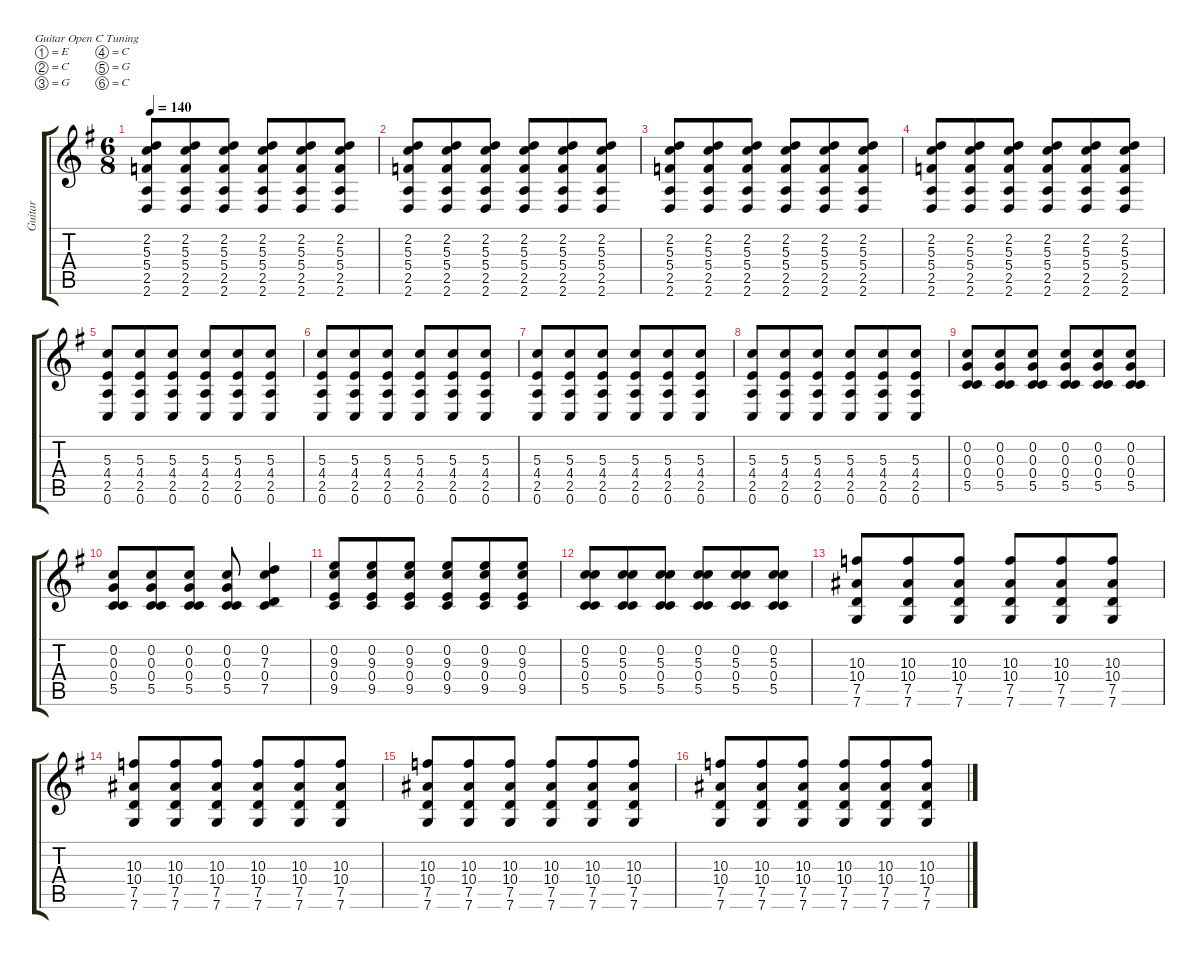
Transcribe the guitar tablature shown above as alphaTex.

\defaultSystemsLayout 8
\hideDynamics
\bracketExtendMode groupsimilarinstruments
\firstSystemTrackNameMode fullname
\otherSystemsTrackNameOrientation horizontal
\track ("Guitar" "s.guit.") {instrument acousticguitarsteel}
\staff {score tabs}
\tuning (E4 C4 G3 C3 G2 C2)
\ts (6 8)
\tempo 140
\clef g2
\ks g
(2.2{acc forcenatural} 5.3{acc forcenatural} 5.4{acc forcenatural} 2.5{acc forcenatural} 2.6{acc forcenatural}).8{dy f beam Up} (2.2{acc forcenatural} 5.3{acc forcenatural} 5.4{acc forcenatural} 2.5{acc forcenatural} 2.6{acc forcenatural}).8{dy p beam Up} (2.2{acc forcenatural} 5.3{acc forcenatural} 5.4{acc forcenatural} 2.5{acc forcenatural} 2.6{acc forcenatural}).8{beam Up} (2.2{acc forcenatural} 5.3{acc forcenatural} 5.4{acc forcenatural} 2.5{acc forcenatural} 2.6{acc forcenatural}).8{beam Up} (2.2{acc forcenatural} 5.3{acc forcenatural} 5.4{acc forcenatural} 2.5{acc forcenatural} 2.6{acc forcenatural}).8{dy f beam Up} (2.2{acc forcenatural} 5.3{acc forcenatural} 5.4{acc forcenatural} 2.5{acc forcenatural} 2.6{acc forcenatural}).8{dy p beam Up} |
(2.2{acc forcenatural} 5.3{acc forcenatural} 5.4{acc forcenatural} 2.5{acc forcenatural} 2.6{acc forcenatural}).8{dy f beam Up} (2.2{acc forcenatural} 5.3{acc forcenatural} 5.4{acc forcenatural} 2.5{acc forcenatural} 2.6{acc forcenatural}).8{dy p beam Up} (2.2{acc forcenatural} 5.3{acc forcenatural} 5.4{acc forcenatural} 2.5{acc forcenatural} 2.6{acc forcenatural}).8{beam Up} (2.2{acc forcenatural} 5.3{acc forcenatural} 5.4{acc forcenatural} 2.5{acc forcenatural} 2.6{acc forcenatural}).8{beam Up} (2.2{acc forcenatural} 5.3{acc forcenatural} 5.4{acc forcenatural} 2.5{acc forcenatural} 2.6{acc forcenatural}).8{dy f beam Up} (2.2{acc forcenatural} 5.3{acc forcenatural} 5.4{acc forcenatural} 2.5{acc forcenatural} 2.6{acc forcenatural}).8{dy p beam Up} |
(2.2{acc forcenatural} 5.3{acc forcenatural} 5.4{acc forcenatural} 2.5{acc forcenatural} 2.6{acc forcenatural}).8{dy f beam Up} (2.2{acc forcenatural} 5.3{acc forcenatural} 5.4{acc forcenatural} 2.5{acc forcenatural} 2.6{acc forcenatural}).8{dy p beam Up} (2.2{acc forcenatural} 5.3{acc forcenatural} 5.4{acc forcenatural} 2.5{acc forcenatural} 2.6{acc forcenatural}).8{beam Up} (2.2{acc forcenatural} 5.3{acc forcenatural} 5.4{acc forcenatural} 2.5{acc forcenatural} 2.6{acc forcenatural}).8{beam Up} (2.2{acc forcenatural} 5.3{acc forcenatural} 5.4{acc forcenatural} 2.5{acc forcenatural} 2.6{acc forcenatural}).8{dy f beam Up} (2.2{acc forcenatural} 5.3{acc forcenatural} 5.4{acc forcenatural} 2.5{acc forcenatural} 2.6{acc forcenatural}).8{dy p beam Up} |
(2.2{acc forcenatural} 5.3{acc forcenatural} 5.4{acc forcenatural} 2.5{acc forcenatural} 2.6{acc forcenatural}).8{dy f beam Up} (2.2{acc forcenatural} 5.3{acc forcenatural} 5.4{acc forcenatural} 2.5{acc forcenatural} 2.6{acc forcenatural}).8{dy p beam Up} (2.2{acc forcenatural} 5.3{acc forcenatural} 5.4{acc forcenatural} 2.5{acc forcenatural} 2.6{acc forcenatural}).8{beam Up} (2.2{acc forcenatural} 5.3{acc forcenatural} 5.4{acc forcenatural} 2.5{acc forcenatural} 2.6{acc forcenatural}).8{beam Up} (2.2{acc forcenatural} 5.3{acc forcenatural} 5.4{acc forcenatural} 2.5{acc forcenatural} 2.6{acc forcenatural}).8{dy f beam Up} (2.2{acc forcenatural} 5.3{acc forcenatural} 5.4{acc forcenatural} 2.5{acc forcenatural} 2.6{acc forcenatural}).8{dy p beam Up} |
(5.3{acc forcenatural} 4.4{acc forcenatural} 2.5{acc forcenatural} 0.6{acc forcenatural}).8{dy f beam Up} (5.3{acc forcenatural} 4.4{acc forcenatural} 2.5{acc forcenatural} 0.6{acc forcenatural}).8{dy p beam Up} (5.3{acc forcenatural} 4.4{acc forcenatural} 2.5{acc forcenatural} 0.6{acc forcenatural}).8{beam Up} (5.3{acc forcenatural} 4.4{acc forcenatural} 2.5{acc forcenatural} 0.6{acc forcenatural}).8{beam Up} (5.3{acc forcenatural} 4.4{acc forcenatural} 2.5{acc forcenatural} 0.6{acc forcenatural}).8{dy f beam Up} (5.3{acc forcenatural} 4.4{acc forcenatural} 2.5{acc forcenatural} 0.6{acc forcenatural}).8{dy p beam Up} |
(5.3{acc forcenatural} 4.4{acc forcenatural} 2.5{acc forcenatural} 0.6{acc forcenatural}).8{dy f beam Up} (5.3{acc forcenatural} 4.4{acc forcenatural} 2.5{acc forcenatural} 0.6{acc forcenatural}).8{dy p beam Up} (5.3{acc forcenatural} 4.4{acc forcenatural} 2.5{acc forcenatural} 0.6{acc forcenatural}).8{beam Up} (5.3{acc forcenatural} 4.4{acc forcenatural} 2.5{acc forcenatural} 0.6{acc forcenatural}).8{beam Up} (5.3{acc forcenatural} 4.4{acc forcenatural} 2.5{acc forcenatural} 0.6{acc forcenatural}).8{dy f beam Up} (5.3{acc forcenatural} 4.4{acc forcenatural} 2.5{acc forcenatural} 0.6{acc forcenatural}).8{dy p beam Up} |
(5.3{acc forcenatural} 4.4{acc forcenatural} 2.5{acc forcenatural} 0.6{acc forcenatural}).8{dy f beam Up} (5.3{acc forcenatural} 4.4{acc forcenatural} 2.5{acc forcenatural} 0.6{acc forcenatural}).8{dy p beam Up} (5.3{acc forcenatural} 4.4{acc forcenatural} 2.5{acc forcenatural} 0.6{acc forcenatural}).8{beam Up} (5.3{acc forcenatural} 4.4{acc forcenatural} 2.5{acc forcenatural} 0.6{acc forcenatural}).8{beam Up} (5.3{acc forcenatural} 4.4{acc forcenatural} 2.5{acc forcenatural} 0.6{acc forcenatural}).8{dy f beam Up} (5.3{acc forcenatural} 4.4{acc forcenatural} 2.5{acc forcenatural} 0.6{acc forcenatural}).8{dy p beam Up} |
(5.3{acc forcenatural} 4.4{acc forcenatural} 2.5{acc forcenatural} 0.6{acc forcenatural}).8{dy f beam Up} (5.3{acc forcenatural} 4.4{acc forcenatural} 2.5{acc forcenatural} 0.6{acc forcenatural}).8{dy p beam Up} (5.3{acc forcenatural} 4.4{acc forcenatural} 2.5{acc forcenatural} 0.6{acc forcenatural}).8{beam Up} (5.3{acc forcenatural} 4.4{acc forcenatural} 2.5{acc forcenatural} 0.6{acc forcenatural}).8{beam Up} (5.3{acc forcenatural} 4.4{acc forcenatural} 2.5{acc forcenatural} 0.6{acc forcenatural}).8{dy f beam Up} (5.3{acc forcenatural} 4.4{acc forcenatural} 2.5{acc forcenatural} 0.6{acc forcenatural}).8{dy p beam Up} |
(0.2{acc forcenatural} 0.3{acc forcenatural} 0.4{acc forcenatural} 5.5{acc forcenatural}).8{dy f beam Up} (0.2{acc forcenatural} 0.3{acc forcenatural} 0.4{acc forcenatural} 5.5{acc forcenatural}).8{dy p beam Up} (0.2{acc forcenatural} 0.3{acc forcenatural} 0.4{acc forcenatural} 5.5{acc forcenatural}).8{beam Up} (0.2{acc forcenatural} 0.3{acc forcenatural} 0.4{acc forcenatural} 5.5{acc forcenatural}).8{beam Up} (0.2{acc forcenatural} 0.3{acc forcenatural} 0.4{acc forcenatural} 5.5{acc forcenatural}).8{dy f beam Up} (0.2{acc forcenatural} 0.3{acc forcenatural} 0.4{acc forcenatural} 5.5{acc forcenatural}).8{dy p beam Up} |
(0.2{acc forcenatural} 0.3{acc forcenatural} 0.4{acc forcenatural} 5.5{acc forcenatural}).8{dy f beam Up} (0.2{acc forcenatural} 0.3{acc forcenatural} 0.4{acc forcenatural} 5.5{acc forcenatural}).8{dy p beam Up} (0.2{acc forcenatural} 0.3{acc forcenatural} 0.4{acc forcenatural} 5.5{acc forcenatural}).8{beam Up} (0.2{acc forcenatural} 0.3{acc forcenatural} 0.4{acc forcenatural} 5.5{acc forcenatural}).8{beam Up} (0.2{acc forcenatural} 7.3{acc forcenatural} 0.4{acc forcenatural} 7.5{acc forcenatural}).4{dy f beam Up} |
(0.2{acc forcenatural} 9.3{acc forcenatural} 0.4{acc forcenatural} 9.5{acc forcenatural}).8{beam Up} (0.2{acc forcenatural} 9.3{acc forcenatural} 0.4{acc forcenatural} 9.5{acc forcenatural}).8{dy p beam Up} (0.2{acc forcenatural} 9.3{acc forcenatural} 0.4{acc forcenatural} 9.5{acc forcenatural}).8{dy f beam Up} (0.2{acc forcenatural} 9.3{acc forcenatural} 0.4{acc forcenatural} 9.5{acc forcenatural}).8{dy p beam Up} (0.2{acc forcenatural} 9.3{acc forcenatural} 0.4{acc forcenatural} 9.5{acc forcenatural}).8{dy f beam Up} (0.2{acc forcenatural} 9.3{acc forcenatural} 0.4{acc forcenatural} 9.5{acc forcenatural}).8{dy p beam Up} |
(0.2{acc forcenatural} 5.3{acc forcenatural} 0.4{acc forcenatural} 5.5{acc forcenatural}).8{dy f beam Up} (0.2{acc forcenatural} 5.3{acc forcenatural} 0.4{acc forcenatural} 5.5{acc forcenatural}).8{dy p beam Up} (0.2{acc forcenatural} 5.3{acc forcenatural} 0.4{acc forcenatural} 5.5{acc forcenatural}).8{dy f beam Up} (0.2{acc forcenatural} 5.3{acc forcenatural} 0.4{acc forcenatural} 5.5{acc forcenatural}).8{beam Up} (0.2{acc forcenatural} 5.3{acc forcenatural} 0.4{acc forcenatural} 5.5{acc forcenatural}).8{beam Up} (0.2{acc forcenatural} 5.3{acc forcenatural} 0.4{acc forcenatural} 5.5{acc forcenatural}).8{dy p beam Up} |
(10.3{acc forcenatural} 10.4{acc #} 7.5{acc forcenatural} 7.6{acc forcenatural}).8{dy f beam Up} (10.3{acc forcenatural} 10.4{acc #} 7.5{acc forcenatural} 7.6{acc forcenatural}).8{dy p beam Up} (10.3{acc forcenatural} 10.4{acc #} 7.5{acc forcenatural} 7.6{acc forcenatural}).8{beam Up} (10.3{acc forcenatural} 10.4{acc #} 7.5{acc forcenatural} 7.6{acc forcenatural}).8{beam Up} (10.3{acc forcenatural} 10.4{acc #} 7.5{acc forcenatural} 7.6{acc forcenatural}).8{dy f beam Up} (10.3{acc forcenatural} 10.4{acc #} 7.5{acc forcenatural} 7.6{acc forcenatural}).8{dy p beam Up} |
(10.3{acc forcenatural} 10.4{acc #} 7.5{acc forcenatural} 7.6{acc forcenatural}).8{dy f beam Up} (10.3{acc forcenatural} 10.4{acc #} 7.5{acc forcenatural} 7.6{acc forcenatural}).8{dy p beam Up} (10.3{acc forcenatural} 10.4{acc #} 7.5{acc forcenatural} 7.6{acc forcenatural}).8{beam Up} (10.3{acc forcenatural} 10.4{acc #} 7.5{acc forcenatural} 7.6{acc forcenatural}).8{beam Up} (10.3{acc forcenatural} 10.4{acc #} 7.5{acc forcenatural} 7.6{acc forcenatural}).8{dy f beam Up} (10.3{acc forcenatural} 10.4{acc #} 7.5{acc forcenatural} 7.6{acc forcenatural}).8{dy p beam Up} |
(10.3{acc forcenatural} 10.4{acc #} 7.5{acc forcenatural} 7.6{acc forcenatural}).8{dy f beam Up} (10.3{acc forcenatural} 10.4{acc #} 7.5{acc forcenatural} 7.6{acc forcenatural}).8{dy p beam Up} (10.3{acc forcenatural} 10.4{acc #} 7.5{acc forcenatural} 7.6{acc forcenatural}).8{beam Up} (10.3{acc forcenatural} 10.4{acc #} 7.5{acc forcenatural} 7.6{acc forcenatural}).8{beam Up} (10.3{acc forcenatural} 10.4{acc #} 7.5{acc forcenatural} 7.6{acc forcenatural}).8{dy f beam Up} (10.3{acc forcenatural} 10.4{acc #} 7.5{acc forcenatural} 7.6{acc forcenatural}).8{dy p beam Up} |
(10.3{acc forcenatural} 10.4{acc #} 7.5{acc forcenatural} 7.6{acc forcenatural}).8{dy f beam Up} (10.3{acc forcenatural} 10.4{acc #} 7.5{acc forcenatural} 7.6{acc forcenatural}).8{dy p beam Up} (10.3{acc forcenatural} 10.4{acc #} 7.5{acc forcenatural} 7.6{acc forcenatural}).8{beam Up} (10.3{acc forcenatural} 10.4{acc #} 7.5{acc forcenatural} 7.6{acc forcenatural}).8{beam Up} (10.3{acc forcenatural} 10.4{acc #} 7.5{acc forcenatural} 7.6{acc forcenatural}).8{dy f beam Up} (10.3{acc forcenatural} 10.4{acc #} 7.5{acc forcenatural} 7.6{acc forcenatural}).8{dy p beam Up}
